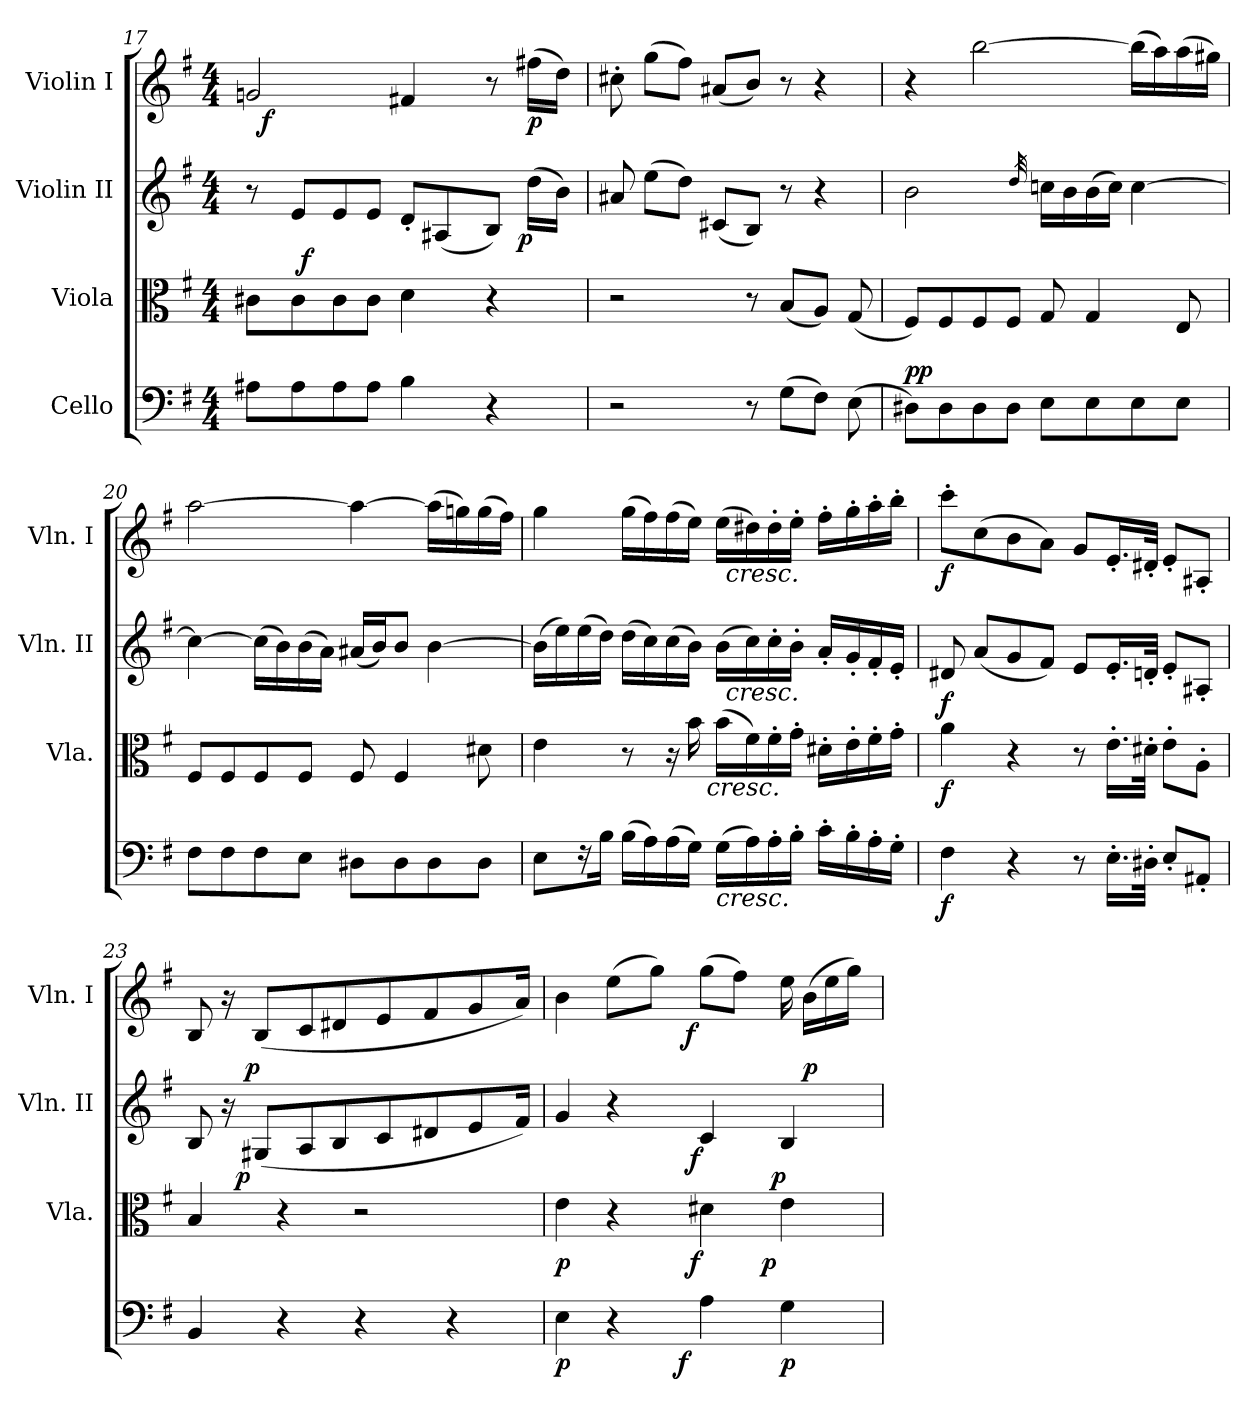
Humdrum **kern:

**kern	**dynam	**kern	**dynam	**kern	**dynam	**kern	**dynam
*part4	*part4	*part3	*part3	*part2	*part2	*part1	*part1
*staff4	*staff4	*staff3	*staff3	*staff2	*staff2	*staff1	*staff1
*I"Cello	*	*I"Viola	*	*I"Violin II	*	*I"Violin I	*
*	*	*I'Vla.	*	*I'Vln. II	*	*I'Vln. I	*
*clefF4	*	*clefC3	*	*clefG2	*	*clefG2	*
*k[f#]	*	*k[f#]	*	*k[f#]	*	*k[f#]	*
*e:	*	*e:	*	*e:	*	*e:	*
*M4/4	*	*M4/4	*	*M4/4	*	*M4/4	*
=17	=17	=17	=17	=17	=17	=17	=17
*	*	*^	*	*^	*	*^	*
8A#X\L	.	8c#X\L	8ryy	.	8r	2ryy	.	2gn/	48ryy	.
.	.	.	.	.	.	.	.	.	192ryy	.
!	!	!	!	!	!	!	!	!	!	!LO:DY:b
.	.	.	.	.	.	.	.	.	3%2ryy	f
8A#\	.	8c#\	64ryy	.	8e/L	.	.	.	.	.
!	!	!	!	!LO:DY:a	!	!	!	!	!	!
.	.	.	2ryy	f	.	.	.	.	.	.
8A#\	.	8c#\	.	.	8e/	.	.	.	.	.
8A#\J	.	8c#\J	.	.	8e/J	.	.	.	.	.
4B\	.	4d\	.	.	8d'</L	4ryy	.	4f#X/	.	.
.	.	.	.	.	(8A#X/	.	.	.	.	.
.	.	.	4ryy	.	.	.	.	.	.	.
.	.	.	.	.	.	.	.	.	6ryy	.
4r	.	4r	.	.	8B/J)	16..ryy	.	8r	.	.
!	!	!	!	!	!	!	!LO:DY:b	!	!	!
.	.	.	.	.	.	8ryy	p	.	12ryy	.
!	!	!	!	!	!	!	!	!	!	!LO:DY:b
.	.	.	.	.	(16dd\LL	.	.	(16ff#X\LL	.	p
.	.	.	16..ryy	.	.	.	.	.	.	.
.	.	.	.	.	16b\JJ)	.	.	16dd\JJ)	.	.
.	.	.	.	.	.	.	.	.	24ryy	.
.	.	.	.	.	.	64ryy	.	.	96.ryy	.
*	*	*v	*v	*	*	*	*	*v	*v	*
*	*	*	*	*v	*v	*	*	*
=18	=18	=18	=18	=18	=18	=18	=18
2r	.	2r	.	8a#X/	.	8cc#X'>\	.
.	.	.	.	(8ee\L	.	(8gg\L	.
.	.	.	.	8dd\J)	.	8ff#\J)	.
.	.	.	.	(8c#X/L	.	(8a#X/L	.
8r	.	8r	.	8B/J)	.	8b/J)	.
(8G\L	.	(8B/L	.	8r	.	8r	.
8F#\J)	.	8A/J)	.	4r	.	4r	.
(8E\	.	(8G/	.	.	.	.	.
!!LO:LB:g=z
=19	=19	=19	=19	=19	=19	=19	=19
!	!LO:DY:a	!	!	!	!	!	!
!	!LO:DY:n=1:b	!	!	!	!	!	!
8D#X\L)	p p	8F#/L)	.	2b\	.	4r	.
8D#\	.	8F#/	.	.	.	.	.
8D#\	.	8F#/	.	.	.	[2bb\	.
8D#\J	.	8F#/J	.	.	.	.	.
.	.	.	.	32qdd/	.	.	.
8E\L	.	8G/	.	16ccn\LL	.	.	.
.	.	.	.	16b\	.	.	.
8E\	.	4G/	.	(16b\	.	.	.
.	.	.	.	16cc\JJ)	.	.	.
8E\	.	.	.	[4cc\	.	(16bb\LL]	.
.	.	.	.	.	.	16aa\)	.
8E\J	.	8E/	.	.	.	(16aa\	.
.	.	.	.	.	.	16gg#X\JJ)	.
=20	=20	=20	=20	=20	=20	=20	=20
8F#\L	.	8F#/L	.	4cc\_	.	[2aa\	.
8F#\	.	8F#/	.	.	.	.	.
8F#\	.	8F#/	.	(16cc\LL]	.	.	.
.	.	.	.	16b\)	.	.	.
8E\J	.	8F#/J	.	(16b\	.	.	.
.	.	.	.	16a\JJ)	.	.	.
8D#X\L	.	8F#/	.	(16a#X/LL	.	4aa\_	.
.	.	.	.	16b/J)	.	.	.
8D#\	.	4F#/	.	8b/J	.	.	.
8D#\	.	.	.	[4b\	.	(16aa\LL]	.
.	.	.	.	.	.	16ggn\)	.
8D#\J	.	8d#X\	.	.	.	(16gg\	.
.	.	.	.	.	.	16ff#\JJ)	.
=21	=21	=21	=21	=21	=21	=21	=21
*	*	*^	*	*^	*	*^	*
8E\L	.	4e\	4ryy	.	(16b\LL]	2ryy	.	4gg\	2ryy	.
.	.	.	.	.	16ee\)	.	.	.	.	.
16r	.	.	.	.	(16ee\	.	.	.	.	.
16B\Jk	.	.	.	.	16dd\JJ)	.	.	.	.	.
(16B\LL	.	8r	8...ryy	.	(16dd\LL	.	.	(16gg\LL	.	.
16A\)	.	.	.	.	16cc\)	.	.	16ff#\)	.	.
(16A\	.	16r	.	.	(16cc\	.	.	(16ff#\	.	.
16G\JJ)	.	16b\	.	.	16b\JJ)	.	.	16ee\JJ)	.	.
!	!	!	!LO:TX:b:i:t=cresc.	!	!	!	!	!	!	!
.	.	.	2ryy	.	.	.	.	.	.	.
!LO:TX:b:i:t=cresc.	!	!	!	!	!	!	!	!	!	!
(16G\LL	.	(16b\LL	.	.	(16b\LL	64ryy	.	(16ee\LL	64ryy	.
!	!	!	!	!	!	!	!	!	!LO:TX:b:i:t=cresc.	!
!	!	!	!	!	!	!LO:TX:b:i:t=cresc.	!	!	!	!
.	.	.	.	.	.	4ryy	.	.	4ryy	.
16A\)	.	16f#\)	.	.	16cc\)	.	.	16dd#X\)	.	.
16A'>\	.	16f#'>\	.	.	16cc'>\	.	.	16dd#'>\	.	.
16B'>\JJ	.	16g'>\JJ	.	.	16b'>\JJ	.	.	16ee'>\JJ	.	.
16c'>\LL	.	16d#X'>\LL	.	.	16a'</LL	.	.	16ff#'>\LL	.	.
.	.	.	.	.	.	8...ryy	.	.	8...ryy	.
16B'>\	.	16e'>\	.	.	16g'</	.	.	16gg'>\	.	.
16A'>\	.	16f#'>\	.	.	16f#'</	.	.	16aa'>\	.	.
16G'>\JJ	.	16g'>\JJ	.	.	16e'</JJ	.	.	16bb'>\JJ	.	.
.	.	.	64ryy	.	.	.	.	.	.	.
=22	=22	=22	=22	=22	=22	=22	=22	=22	=22	=22
!	!LO:DY:b	!	!	!LO:DY:b	!	!	!LO:DY:b	!	!	!LO:DY:b
*	*	*v	*v	*	*	*	*	*v	*v	*
*	*	*	*	*v	*v	*	*	*
4F#\	f	4a\	f	8d#X/	f	8ccc'>\L	f
.	.	.	.	(8a/L	.	(8cc\	.
4r	.	4r	.	8g/	.	8b\	.
.	.	.	.	8f#/J)	.	8a\J)	.
8r	.	8r	.	8e/L	.	8g/L	.
16.E'>'>\LL	.	16.e'>'>\LL	.	16.e'</L	.	16.e'</L	.
32D#X'>'>\JJk	.	32d#X'>'>\JJk	.	32dn'</JJk	.	32d#X'</JJk	.
8E'<'</L	.	8e'>'>\L	.	8e'</L	.	8e'</L	.
8AA#X'<'</J	.	8A'>'>\J	.	8A#X'</J	.	8A#X'</J	.
!!LO:LB:g=z
=23	=23	=23	=23	=23	=23	=23	=23
*	*	*^	*	*^	*	*	*
4BB/	.	4B/	8ryy	.	8B/	8ryy	.	8B/	.
.	.	.	32ryy	.	16r	32.ryy	.	16r	.
!	!	!	!	!LO:DY:a	!	!	!	!	!
.	.	.	2ryy	p	.	.	.	.	.
!	!	!	!	!	!	!	!LO:DY:a	!	!
.	.	.	.	.	.	2ryy	p	.	.
.	.	.	.	.	(8G#X/L	.	.	(8B/L	.
4r	.	4r	.	.	.	.	.	.	.
.	.	.	.	.	8A/	.	.	8c/	.
.	.	.	.	.	8B/	.	.	8d#X/	.
4r	.	2r	.	.	.	.	.	.	.
.	.	.	.	.	8c/	.	.	8e/	.
.	.	.	4ryy	.	.	.	.	.	.
.	.	.	.	.	.	4ryy	.	.	.
.	.	.	.	.	8d#X/	.	.	8f#/	.
4r	.	.	.	.	.	.	.	.	.
.	.	.	.	.	8e/	.	.	8g/	.
.	.	.	16.ryy	.	.	.	.	.	.
.	.	.	.	.	.	16ryy	.	.	.
.	.	.	.	.	16f#/Jk)	.	.	16a/Jk)	.
.	.	.	.	.	.	64ryy	.	.	.
=24	=24	=24	=24	=24	=24	=24	=24	=24	=24
!	!LO:DY:b	!	!	!LO:DY:b	!	!	!	!	!
*^	*	*^	*^	*	*	*^	*	*^	*
4E\	4...ryy	p	4e\	4ryy	2ryy	2ryy	p	4g/	4ryy	2ryy	.	4b\	3ryy	.
4r	.	.	4r	8...ryy	.	.	.	4r	8...ryy	.	.	(8ee\L	.	.
.	.	.	.	.	.	.	.	.	.	.	.	.	12..ryy	.
.	.	.	.	.	.	.	.	.	.	.	.	8gg\J)	.	.
!	!	!LO:DY:b	!	!	!	!	!	!	!	!	!	!	!	!
.	2ryy	f	.	.	.	.	.	.	.	.	.	.	.	.
!	!	!	!	!	!	!	!	!	!	!	!	!	!	!LO:DY:b
.	.	.	.	.	.	.	.	.	.	.	.	.	3ryy	f
!	!	!	!	!	!	!	!LO:DY:b	!	!	!	!LO:DY:b	!	!	!
.	.	.	.	2ryy	.	.	f	.	2ryy	.	f	.	.	.
4A\	.	.	4d#X\	.	8..ryy	8...ryy	.	4c/	.	4ryy	.	(8gg\L	.	.
.	.	.	.	.	.	.	.	.	.	.	.	8ff#\J)	.	.
!	!	!	!	!	!	!	!LO:DY:b	!	!	!	!	!	!	!
.	.	.	.	.	4ryy	.	p	.	.	.	.	.	.	.
!	!	!	!	!	!	!	!LO:DY:a	!	!	!	!	!	!	!
.	.	.	.	.	.	4ryy	p	.	.	.	.	.	.	.
!	!	!LO:DY:b	!	!	!	!	!	!	!	!	!	!	!	!
4G\	.	p	4e\	.	.	.	.	4B/	.	16ryy	.	16ee\	.	.
!	!	!	!	!	!	!	!	!	!	!	!LO:DY:a	!	!	!
.	.	.	.	.	.	.	.	.	.	8.ryy	p	(16b\LL	6ryy	.
.	.	.	.	.	.	.	.	.	.	.	.	16ee\	.	.
.	.	.	.	.	.	.	.	.	.	.	.	16gg\JJ)	.	.
.	32ryy	.	.	.	32ryy	.	.	.	.	.	.	.	.	.
.	.	.	.	.	.	.	.	.	.	.	.	.	48ryy	.
.	.	.	.	64ryy	.	64ryy	.	.	64ryy	.	.	.	.	.
*v	*v	*	*	*	*	*	*	*v	*v	*v	*	*v	*v	*
*	*	*v	*v	*v	*v	*	*	*	*	*
=	=	=	=	=	=	=	=
*-	*-	*-	*-	*-	*-	*-	*-
